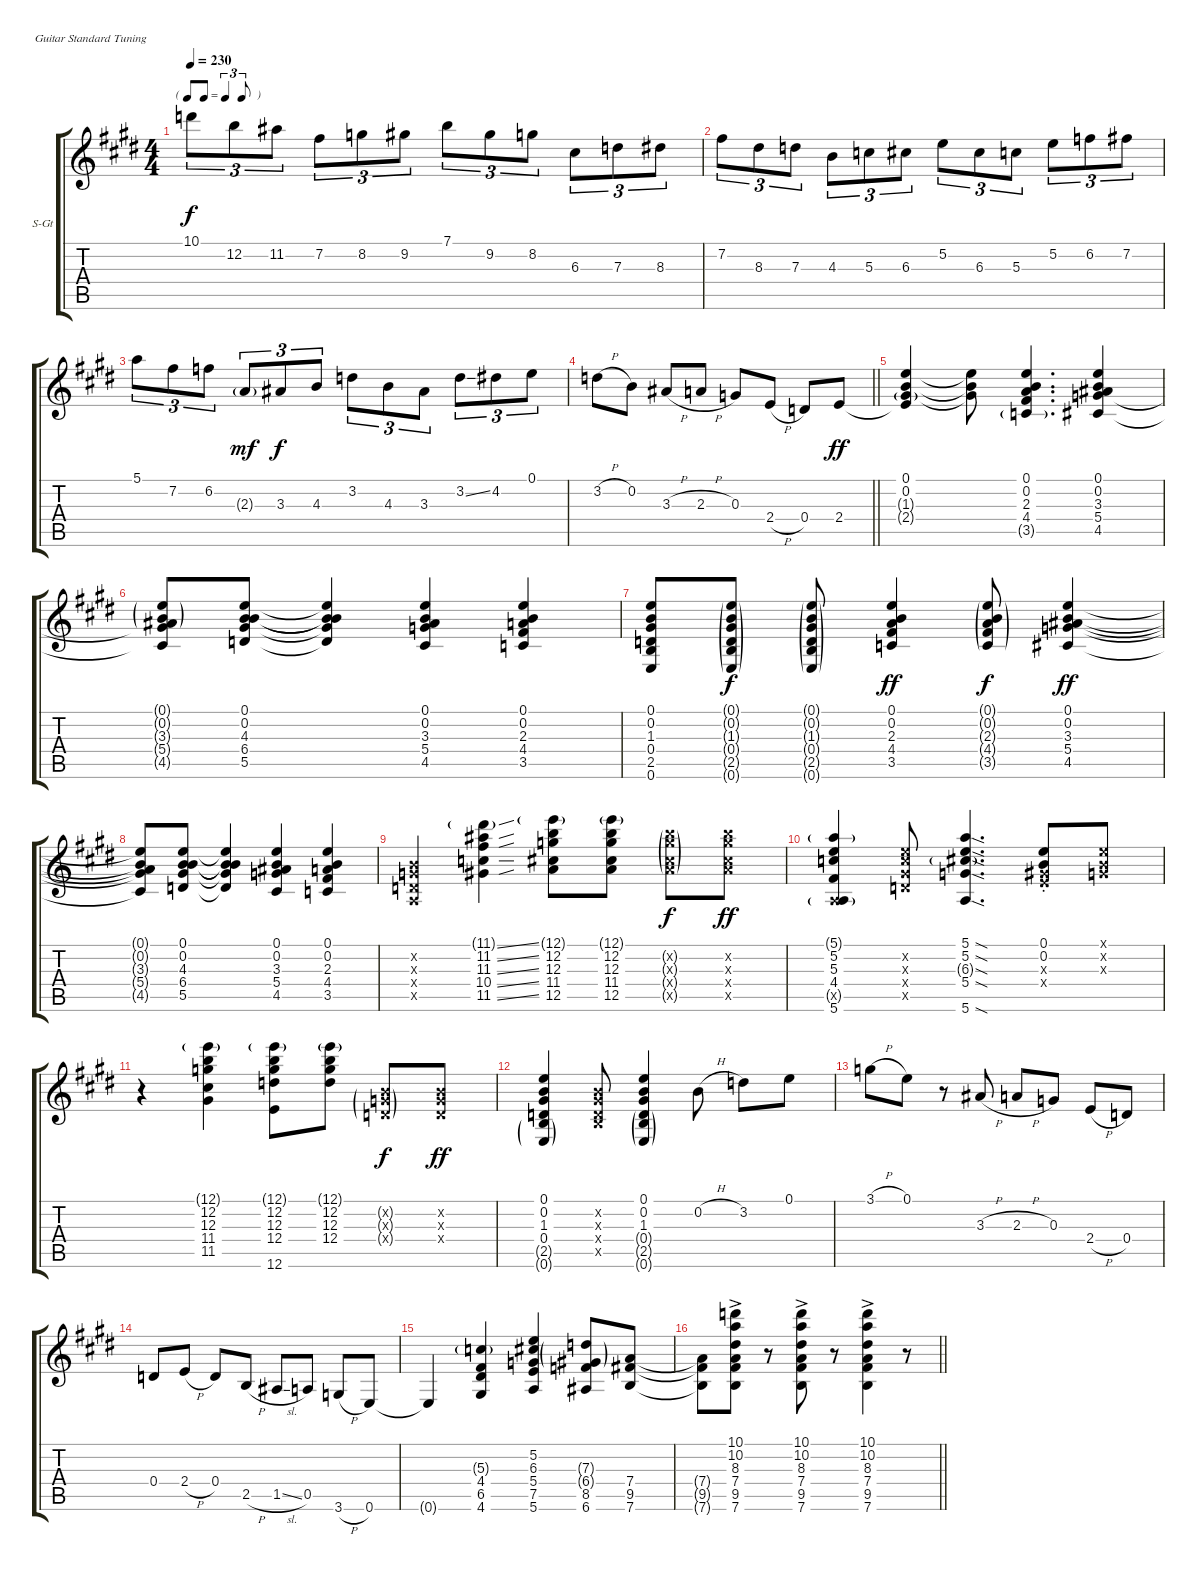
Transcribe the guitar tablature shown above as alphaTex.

\bracketExtendMode groupsimilarinstruments
\firstSystemTrackNameOrientation horizontal
\otherSystemsTrackNameOrientation horizontal
\track ("Tommy Emmanuel" "S-Gt") {instrument acousticguitarsteel}
\staff {score tabs}
\tuning (E4 B3 G3 D3 A2 E2)
\ts (4 4)
\tf triplet8th
\tempo 230
\clef g2
\ks e
10.1.8{tu (3 2) dy f} 12.2.8{tu (3 2)} 11.2.8{tu (3 2)} 7.2.8{tu (3 2)} 8.2.8{tu (3 2)} 9.2.8{tu (3 2)} 7.1.8{tu (3 2)} 9.2.8{tu (3 2)} 8.2.8{tu (3 2)} 6.3.8{tu (3 2)} 7.3.8{tu (3 2)} 8.3.8{tu (3 2)} |
\ks c#minor
7.2.8{tu (3 2)} 8.3.8{tu (3 2)} 7.3.8{tu (3 2)} 4.3.8{tu (3 2)} 5.3.8{tu (3 2)} 6.3.8{tu (3 2)} 5.2.8{tu (3 2)} 6.3.8{tu (3 2)} 5.3.8{tu (3 2)} 5.2.8{tu (3 2)} 6.2.8{tu (3 2)} 7.2.8{tu (3 2)} |
5.1.8{tu (3 2)} 7.2.8{tu (3 2)} 6.2.8{tu (3 2)} 2.3{g}.8{tu (3 2) dy mf} 3.3.8{tu (3 2) dy f} 4.3.8{tu (3 2)} 3.2.8{tu (3 2)} 4.3.8{tu (3 2)} 3.3.8{tu (3 2)} 3.2{ss}.8{tu (3 2)} 4.2.8{tu (3 2)} 0.1.8{tu (3 2)} |
\barLineRight lightlight
\ks e
3.2{h}.8 0.2.8 3.3{h}.8 2.3{h}.8 0.3.8 2.4{h}.8 0.4.8 2.4.8{dy ff} |
\ks c#minor
(0.1 0.2 1.3{g} 2.4{t}).4 (0.1{t} 0.2{t} 1.3{t}).8 (0.1 0.2 2.3 4.4 3.5{g}).4{d} (0.1 0.2 3.3 5.4 4.5).4 |
(0.1{g} 0.2{g} 3.3{g} 5.4{t} 4.5{t}).8 (0.1 0.2 4.3 6.4 5.5).8 (0.1{t} 0.2{t} 4.3{t} 6.4{t} 5.5{t}).4 (0.1 0.2 3.3 5.4 4.5).4 (0.1 0.2 2.3 4.4 3.5).4 |
(0.1 0.2 1.3 0.4 2.5 0.6).8 (0.1{g} 0.2{g} 1.3{g} 0.4{g} 2.5{g} 0.6{g}).8{dy f} (0.1{g} 0.2{g} 1.3{g} 0.4{g} 2.5{g} 0.6{g}).8 (0.1 0.2 2.3 4.4 3.5).4{dy ff} (0.1{g} 0.2{g} 2.3{g} 4.4{g} 3.5{g}).8{dy f} (0.1 0.2 3.3 5.4 4.5).4{dy ff} |
\ks e
(0.1{t} 0.2{t} 3.3{t} 5.4{t} 4.5{t}).8 (0.1 0.2 4.3 6.4 5.5).8 (0.1{t} 0.2{t} 4.3{t} 6.4{t} 5.5{t}).4 (0.1 0.2 3.3 5.4 4.5).4 (0.1 0.2 2.3 4.4 3.5).4 |
\ks c#minor
(0.2{x} 0.3{x} 0.4{x} 0.5{x}).4 (11.1{ss g} 11.2{ss} 11.3{ss} 10.4{ss} 11.5{ss}).4 (12.1{g} 12.2 12.3 11.4 12.5).8 (12.1{g} 12.2 12.3 11.4 12.5).8 (12.2{g x} 12.3{g x} 11.4{g x} 12.5{g x}).8{dy f} (12.2{x} 12.3{x} 11.4{x} 12.5{x}).8{dy ff} |
(5.1{g} 5.2 5.3 4.4 0.5{g x} 5.6).4 (5.2{x} 5.3{x} 6.4{x} 5.5{x}).8 (5.1{sod} 5.2{sod} 6.3{sod g} 5.4{sod} 5.6{sod}).4{d} (0.1{st} 0.2{st} 1.3{st x} 2.4{st x}).8 (0.1{x} 0.2{x} 0.3{x}).8 |
r.4 (12.1{g} 12.2 12.3 11.4 11.5).4 (12.1{g} 12.2 12.3 12.4 12.6).8 (12.1{g} 12.2 12.3 12.4).8 (0.2{g x} 0.3{g x} 0.4{g x}).8{dy f} (0.2{x} 0.3{x} 0.4{x}).8{dy ff} |
\ks e
(0.1 0.2 1.3 0.4 2.5{g} 0.6{g}).4 (0.2{x} 1.3{x} 0.4{x} 2.5{x}).8 (0.1 0.2 1.3 0.4{g} 2.5{g} 0.6{g}).4 0.2{h}.8 3.2.8 0.1.8 |
\ks c#minor
3.1{h}.8 0.1.8 r.8 3.3{h}.8 2.3{h}.8 0.3.8 2.4{h}.8 0.4.8 |
0.4.8 2.4{h}.8 0.4.8 2.5{h}.8 1.5{sl}.8 0.5.8 3.6{h}.8 0.6.8 |
0.6{t}.4 (5.3{g} 4.4 6.5 4.6).4 (5.2 6.3 5.4 7.5 5.6).4 (7.3{g} 6.4{g} 8.5 6.6).8 (7.4 9.5 7.6).8 |
\barLineRight lightlight
\ks e
(7.4{t} 9.5{t} 7.6{t}).8 (10.1{ac} 10.2{ac} 8.3{ac} 7.4{ac} 9.5{ac} 7.6{ac}).8 r.8 (10.1{ac} 10.2{ac} 8.3{ac} 7.4{ac} 9.5{ac} 7.6{ac}).8 r.8 (10.1{ac} 10.2{ac} 8.3{ac} 7.4{ac} 9.5{ac} 7.6{ac}).4 r.8
